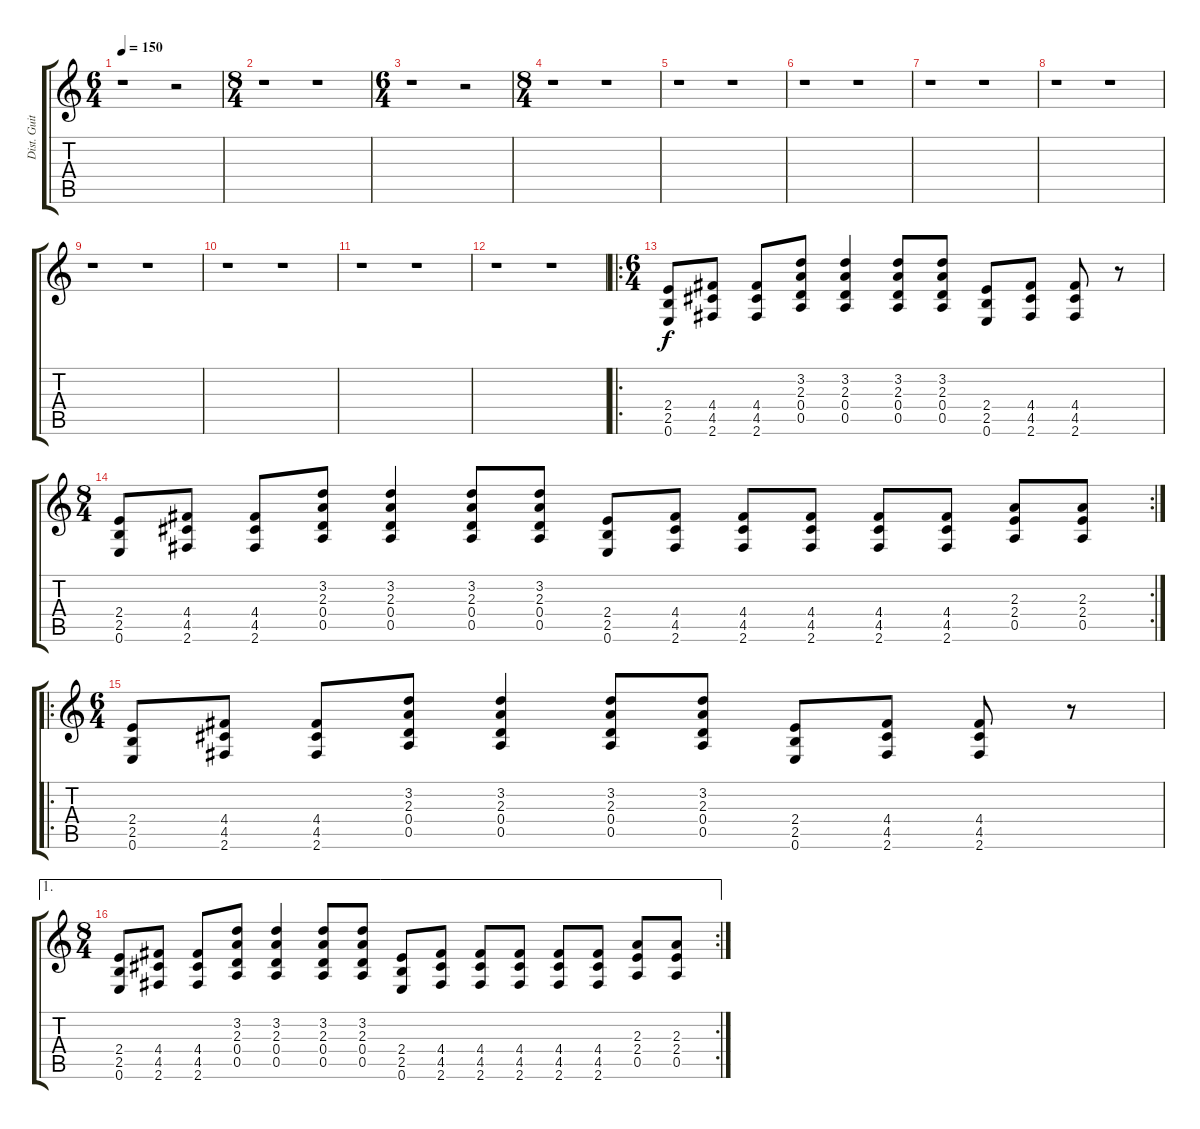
\track ("Dist. Guitar" "Dist. Guit") {instrument distortionguitar}
\staff {score tabs}
\tuning (E4 B3 G3 D3 A2 E2) {hide}
\ts (6 4)
\tempo 150
\clef g2
\ks c
r.1{dy f} r.2 |
\ts (8 4)
r.1 r.1 |
\ts (6 4)
r.1 r.2 |
\ts (8 4)
r.1 r.1 |
r.1 r.1 |
r.1 r.1 |
r.1 r.1 |
r.1 r.1 |
r.1 r.1 |
r.1 r.1 |
r.1 r.1 |
r.1 r.1 |
\ro
\ts (6 4)
(2.4 2.5 0.6).8 (4.4 4.5 2.6).8 (4.4 4.5 2.6).8 (3.2 2.3 0.4 0.5).8 (3.2 2.3 0.4 0.5).4 (3.2 2.3 0.4 0.5).8 (3.2 2.3 0.4 0.5).8 (2.4 2.5 0.6).8 (4.4 4.5 2.6).8 (4.4 4.5 2.6).8 r.8 |
\rc 2
\ts (8 4)
(2.4 2.5 0.6).8 (4.4 4.5 2.6).8 (4.4 4.5 2.6).8 (3.2 2.3 0.4 0.5).8 (3.2 2.3 0.4 0.5).4 (3.2 2.3 0.4 0.5).8 (3.2 2.3 0.4 0.5).8 (2.4 2.5 0.6).8 (4.4 4.5 2.6).8 (4.4 4.5 2.6).8 (4.4 4.5 2.6).8 (4.4 4.5 2.6).8 (4.4 4.5 2.6).8 (2.3 2.4 0.5).8 (2.3 2.4 0.5).8 |
\ro
\ts (6 4)
(2.4 2.5 0.6).8 (4.4 4.5 2.6).8 (4.4 4.5 2.6).8 (3.2 2.3 0.4 0.5).8 (3.2 2.3 0.4 0.5).4 (3.2 2.3 0.4 0.5).8 (3.2 2.3 0.4 0.5).8 (2.4 2.5 0.6).8 (4.4 4.5 2.6).8 (4.4 4.5 2.6).8 r.8 |
\ae 1
\rc 2
\ts (8 4)
(2.4 2.5 0.6).8 (4.4 4.5 2.6).8 (4.4 4.5 2.6).8 (3.2 2.3 0.4 0.5).8 (3.2 2.3 0.4 0.5).4 (3.2 2.3 0.4 0.5).8 (3.2 2.3 0.4 0.5).8 (2.4 2.5 0.6).8 (4.4 4.5 2.6).8 (4.4 4.5 2.6).8 (4.4 4.5 2.6).8 (4.4 4.5 2.6).8 (4.4 4.5 2.6).8 (2.3 2.4 0.5).8 (2.3 2.4 0.5).8
